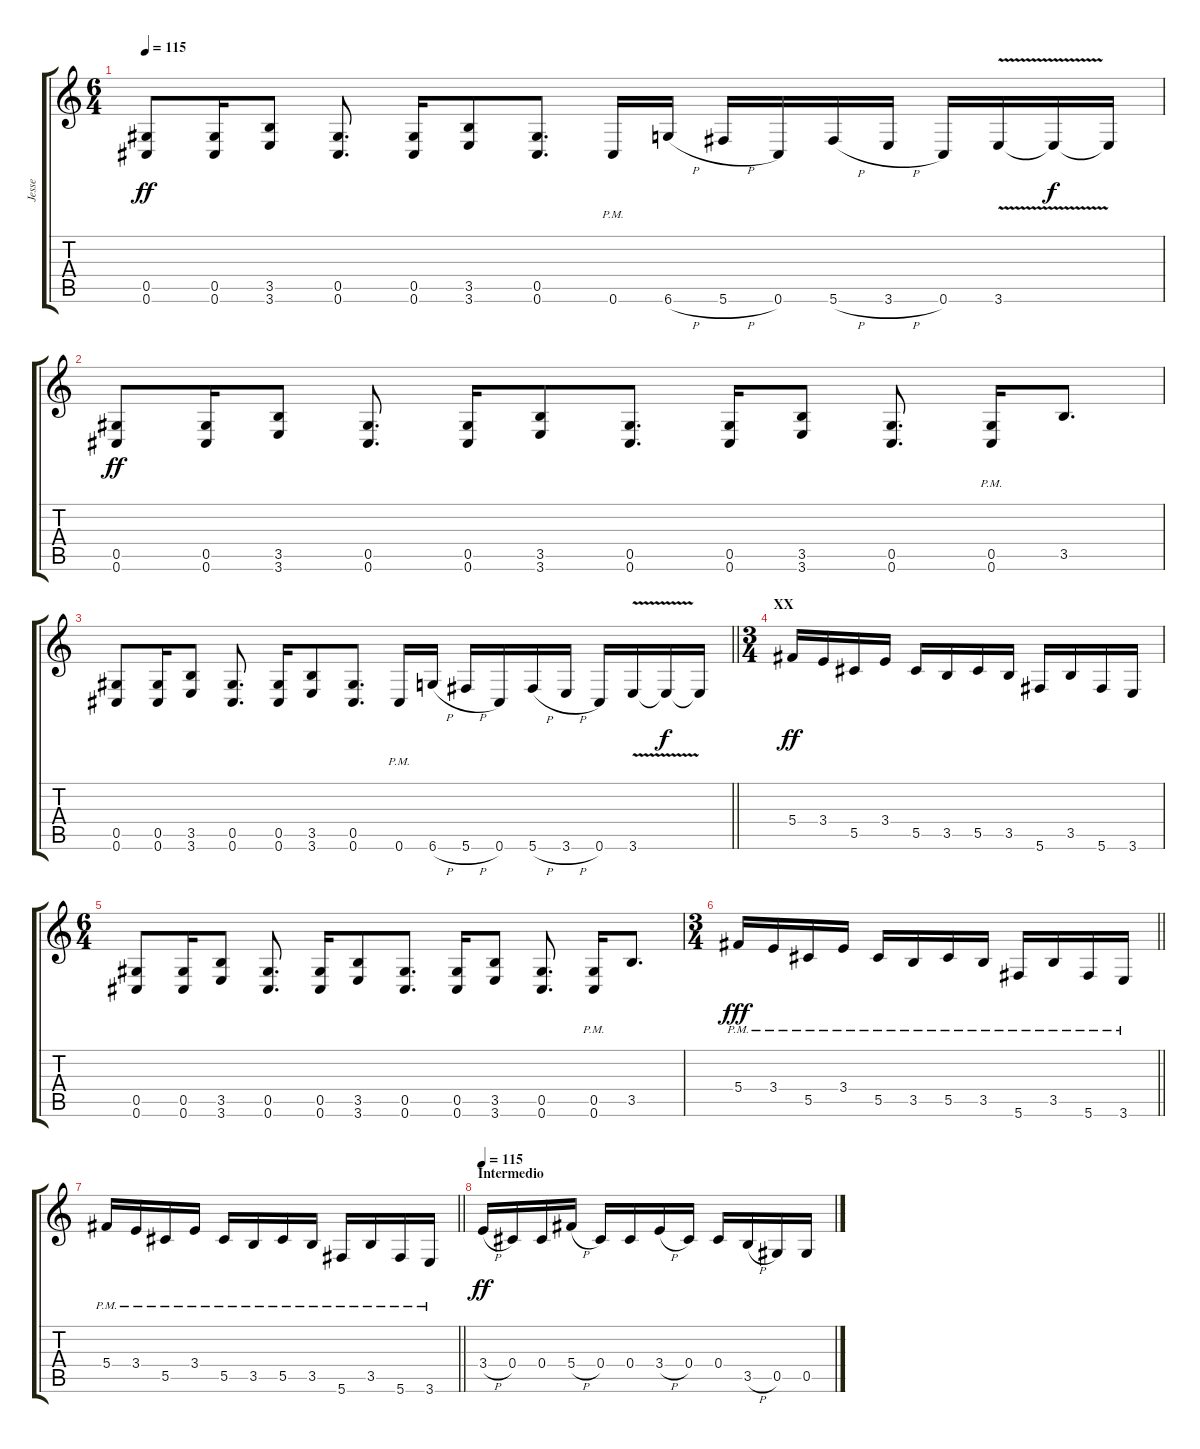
\track ("Jesse" "Jesse") {instrument distortionguitar}
\staff {score tabs}
\tuning (Eb4 Bb3 Gb3 Db3 Ab2 Db2) {hide}
\ts (6 4)
\tempo 115
\clef g2
\ks c
(0.5 0.6).8{dy ff instrument distortionguitar} (0.5 0.6).16 (3.5 3.6).8 (0.5 0.6).8{d} (0.5 0.6).16 (3.5 3.6).8 (0.5 0.6).8{d} 0.6{pm}.16 6.6{h}.16 5.6{h}.16 0.6.16 5.6{h}.16 3.6{h}.16 0.6.16 3.6{v}.16 3.6{t}.16{dy f} 3.6{t}.16 |
(0.5 0.6).8{dy ff} (0.5 0.6).16 (3.5 3.6).8 (0.5 0.6).8{d} (0.5 0.6).16 (3.5 3.6).8 (0.5 0.6).8{d} (0.5 0.6).16 (3.5 3.6).8 (0.5 0.6).8{d} (0.5{pm} 0.6{pm}).16 3.5.8{d} |
\barLineRight lightlight
(0.5 0.6).8 (0.5 0.6).16 (3.5 3.6).8 (0.5 0.6).8{d} (0.5 0.6).16 (3.5 3.6).8 (0.5 0.6).8{d} 0.6{pm}.16 6.6{h}.16 5.6{h}.16 0.6.16 5.6{h}.16 3.6{h}.16 0.6.16 3.6{v}.16 3.6{t}.16{dy f} 3.6{t}.16 |
\ts (3 4)
\section ("" "XX")
5.4.16{dy ff} 3.4.16 5.5.16 3.4.16 5.5.16 3.5.16 5.5.16 3.5.16 5.6.16 3.5.16 5.6.16 3.6.16 |
\ts (6 4)
(0.5 0.6).8 (0.5 0.6).16 (3.5 3.6).8 (0.5 0.6).8{d} (0.5 0.6).16 (3.5 3.6).8 (0.5 0.6).8{d} (0.5 0.6).16 (3.5 3.6).8 (0.5 0.6).8{d} (0.5{pm} 0.6{pm}).16 3.5.8{d} |
\ts (3 4)
\barLineRight lightlight
5.4{pm}.16{dy fff} 3.4{pm}.16 5.5{pm}.16 3.4{pm}.16 5.5{pm}.16 3.5{pm}.16 5.5{pm}.16 3.5{pm}.16 5.6{pm}.16 3.5{pm}.16 5.6{pm}.16 3.6{pm}.16 |
\barLineRight lightlight
5.4{pm}.16 3.4{pm}.16 5.5{pm}.16 3.4{pm}.16 5.5{pm}.16 3.5{pm}.16 5.5{pm}.16 3.5{pm}.16 5.6{pm}.16 3.5{pm}.16 5.6{pm}.16 3.6{pm}.16 |
\section ("" "Intermedio")
\tempo 115
3.4{h}.16{dy ff} 0.4.16 0.4.16 5.4{h}.16 0.4.16 0.4.16 3.4{h}.16 0.4.16 0.4.16 3.5{h}.16 0.5.16 0.5.16
